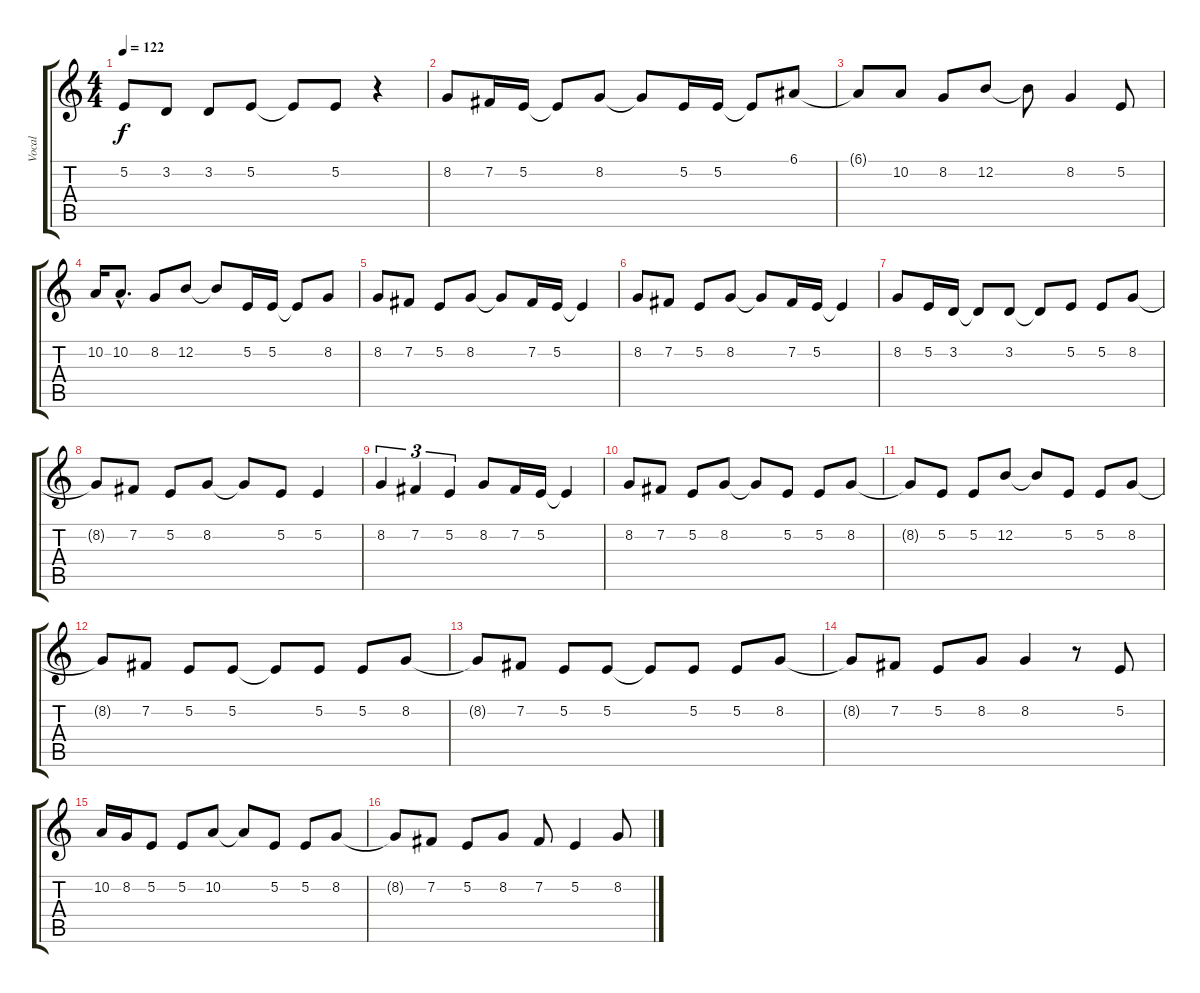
\track ("Vocal" "Vocal") {instrument lead6voice}
\staff {score tabs}
\tuning (E4 B3 G3 D3 A2 E2) {hide}
\ts (4 4)
\tempo 122
\clef g2
\ks c
5.2{t}.8{dy f} 3.2.8 3.2.8 5.2.8 5.2{t}.8 5.2.8 r.4 |
8.2.8 7.2.16 5.2.16 5.2{t}.8 8.2.8 8.2{t}.8 5.2.16 5.2.16 5.2{t}.8 6.1.8 |
6.1{t}.8 10.2.8 8.2.8 12.2.8 12.2{t}.8 8.2.4 5.2.8 |
10.2.16 10.2{hac}.8{d} 8.2.8 12.2.8 12.2{t}.8 5.2.16 5.2.16 5.2{t}.8 8.2.8 |
8.2.8 7.2.8 5.2.8 8.2.8 8.2{t}.8 7.2.16 5.2.16 5.2{t}.4 |
8.2.8 7.2.8 5.2.8 8.2.8 8.2{t}.8 7.2.16 5.2.16 5.2{t}.4 |
8.2.8 5.2.16 3.2.16 3.2{t}.8 3.2.8 3.2{t}.8 5.2.8 5.2.8 8.2.8 |
8.2{t}.8 7.2.8 5.2.8 8.2.8 8.2{t}.8 5.2.8 5.2.4 |
8.2.4{tu (3 2)} 7.2.4{tu (3 2)} 5.2.4{tu (3 2)} 8.2.8 7.2.16 5.2.16 5.2{t}.4 |
8.2.8 7.2.8 5.2.8 8.2.8 8.2{t}.8 5.2.8 5.2.8 8.2.8 |
8.2{t}.8 5.2.8 5.2.8 12.2.8 12.2{t}.8 5.2.8 5.2.8 8.2.8 |
8.2{t}.8 7.2.8 5.2.8 5.2.8 5.2{t}.8 5.2.8 5.2.8 8.2.8 |
8.2{t}.8 7.2.8 5.2.8 5.2.8 5.2{t}.8 5.2.8 5.2.8 8.2.8 |
8.2{t}.8 7.2.8 5.2.8 8.2.8 8.2.4 r.8 5.2.8 |
10.2.16 8.2.16 5.2.8 5.2.8 10.2.8 10.2{t}.8 5.2.8 5.2.8 8.2.8 |
8.2{t}.8 7.2.8 5.2.8 8.2.8 7.2.8 5.2.4 8.2.8
